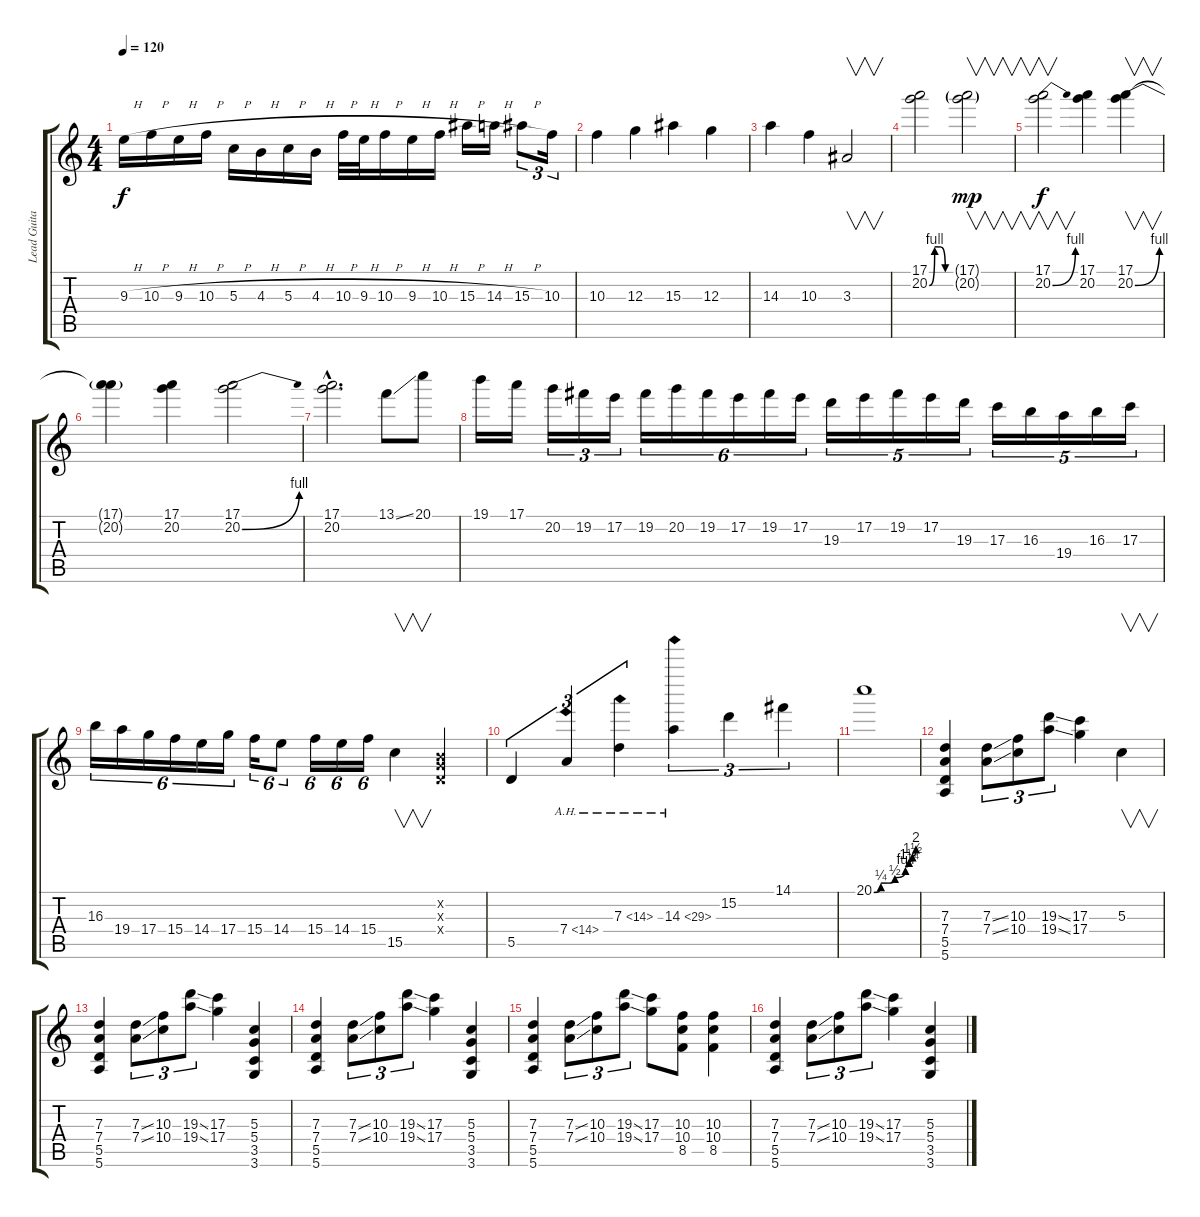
\track ("Lead Guitar" "Lead Guita") {instrument distortionguitar}
\staff {score tabs}
\tuning (E4 B3 G3 D3 A2 E2) {hide}
\ts (4 4)
\tempo 120
\clef g2
\ks c
9.3{h}.16{dy f} 10.3{h}.16 9.3{h}.16 10.3{h}.16 5.3{h}.16 4.3{h}.16 5.3{h}.16 4.3{h}.16 10.3{h}.32 9.3{h}.32 10.3{h}.16 9.3{h}.16 10.3{h}.16 15.3{h}.16 14.3{h}.16 15.3{h}.8{tu (3 2)} 10.3.16{tu (3 2)} |
10.3.4 12.3.4 15.3.4 12.3.4 |
14.3.4 10.3.4 3.3.2{v} |
(17.1 20.2{be (custom 0 0 15 4 30 4 45 0 60 0)}).2 (17.1{g} 20.2{g}).2{v dy mp} |
(17.1 20.2{be (bend 0 0 60 4)}).2{v dy f} (17.1 20.2).4 (17.1 20.2{be (bend 0 0 60 4)}).4{v} |
(17.1{t} 20.2{t}).4 (17.1 20.2).4 (17.1 20.2{be (bend 0 0 60 4)}).2 |
(17.1{hac} 20.2{hac}).2{d} 13.1{ss}.8 20.1.8 |
19.1.16 17.1.16 20.2.16{tu (3 2)} 19.2.16{tu (3 2)} 17.2.16{tu (3 2)} 19.2.16{tu (6 4)} 20.2.16{tu (6 4)} 19.2.16{tu (6 4)} 17.2.16{tu (6 4)} 19.2.16{tu (6 4)} 17.2.16{tu (6 4)} 19.3.16{tu (5 4)} 17.2.16{tu (5 4)} 19.2.16{tu (5 4)} 17.2.16{tu (5 4)} 19.3.16{tu (5 4)} 17.3.16{tu (5 4)} 16.3.16{tu (5 4)} 19.4.16{tu (5 4)} 16.3.16{tu (5 4)} 17.3.16{tu (5 4)} |
16.3.16{tu (6 4)} 19.4.16{tu (6 4)} 17.4.16{tu (6 4)} 15.4.16{tu (6 4)} 14.4.16{tu (6 4)} 17.4.16{tu (6 4)} 15.4.16{tu (6 4)} 14.4.8{tu (6 4)} 15.4.16{tu (6 4)} 14.4.16{tu (6 4)} 15.4.16{tu (6 4)} 15.5.4{v} (0.2{x} 0.3{x} 0.4{x}).4 |
5.5.4{tu (3 2)} 7.4{ah 7}.4{tu (3 2)} 7.3{ah 7}.4{tu (3 2)} 14.3{ah 15}.4{tu (3 2)} 15.2.4{tu (3 2)} 14.1.4{tu (3 2)} |
20.1{be (custom 0 0 10 1 20 1 30 2 45 4 50 5 55 6 60 8)}.1 |
(7.3 7.4 5.5 5.6).4 (7.3{ss} 7.4{ss}).8{tu (3 2)} (10.3 10.4).8{tu (3 2)} (19.3{ss} 19.4{ss}).8{tu (3 2)} (17.3 17.4).4 5.3.4{v} |
(7.3 7.4 5.5 5.6).4 (7.3{ss} 7.4{ss}).8{tu (3 2)} (10.3 10.4).8{tu (3 2)} (19.3{ss} 19.4{ss}).8{tu (3 2)} (17.3 17.4).4 (5.3 5.4 3.5 3.6).4 |
(7.3 7.4 5.5 5.6).4 (7.3{ss} 7.4{ss}).8{tu (3 2)} (10.3 10.4).8{tu (3 2)} (19.3{ss} 19.4{ss}).8{tu (3 2)} (17.3 17.4).4 (5.3 5.4 3.5 3.6).4 |
(7.3 7.4 5.5 5.6).4 (7.3{ss} 7.4{ss}).8{tu (3 2)} (10.3 10.4).8{tu (3 2)} (19.3{ss} 19.4{ss}).8{tu (3 2)} (17.3 17.4).8 (10.3 10.4 8.5).8 (10.3 10.4 8.5).4 |
(7.3 7.4 5.5 5.6).4 (7.3{ss} 7.4{ss}).8{tu (3 2)} (10.3 10.4).8{tu (3 2)} (19.3{ss} 19.4{ss}).8{tu (3 2)} (17.3 17.4).4 (5.3 5.4 3.5 3.6).4
